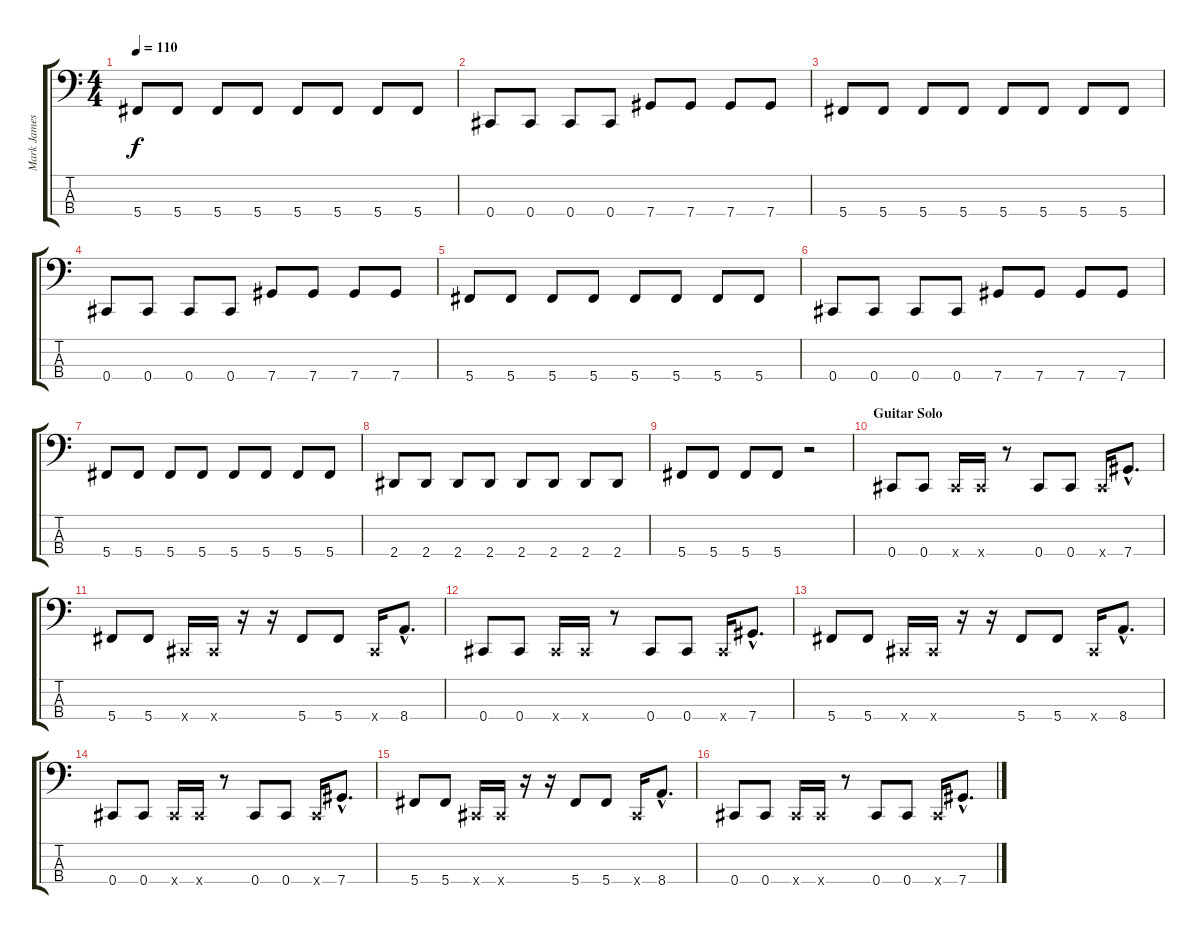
\track ("Mark James Klepaski" "Mark James") {instrument electricbassfinger}
\staff {score tabs}
\tuning (Gb2 Db2 Ab1 Db1) {hide}
\ts (4 4)
\tempo 110
\clef f4
\ks c
5.4.8{dy f} 5.4.8 5.4.8 5.4.8 5.4.8 5.4.8 5.4.8 5.4.8 |
0.4.8 0.4.8 0.4.8 0.4.8 7.4.8 7.4.8 7.4.8 7.4.8 |
5.4.8 5.4.8 5.4.8 5.4.8 5.4.8 5.4.8 5.4.8 5.4.8 |
0.4.8 0.4.8 0.4.8 0.4.8 7.4.8 7.4.8 7.4.8 7.4.8 |
5.4.8 5.4.8 5.4.8 5.4.8 5.4.8 5.4.8 5.4.8 5.4.8 |
0.4.8 0.4.8 0.4.8 0.4.8 7.4.8 7.4.8 7.4.8 7.4.8 |
5.4.8 5.4.8 5.4.8 5.4.8 5.4.8 5.4.8 5.4.8 5.4.8 |
2.4.8 2.4.8 2.4.8 2.4.8 2.4.8 2.4.8 2.4.8 2.4.8 |
5.4.8 5.4.8 5.4.8 5.4.8 r.2 |
\section ("" "Guitar Solo")
0.4.8 0.4.8 0.4{x}.16 0.4{x}.16 r.8 0.4.8 0.4.8 0.4{x}.16 7.4{hac}.8{d} |
5.4.8 5.4.8 0.4{x}.16 0.4{x}.16 r.16 r.16 5.4.8 5.4.8 0.4{x}.16 8.4{hac}.8{d} |
0.4.8 0.4.8 0.4{x}.16 0.4{x}.16 r.8 0.4.8 0.4.8 0.4{x}.16 7.4{hac}.8{d} |
5.4.8 5.4.8 0.4{x}.16 0.4{x}.16 r.16 r.16 5.4.8 5.4.8 0.4{x}.16 8.4{hac}.8{d} |
0.4.8 0.4.8 0.4{x}.16 0.4{x}.16 r.8 0.4.8 0.4.8 0.4{x}.16 7.4{hac}.8{d} |
5.4.8 5.4.8 0.4{x}.16 0.4{x}.16 r.16 r.16 5.4.8 5.4.8 0.4{x}.16 8.4{hac}.8{d} |
0.4.8 0.4.8 0.4{x}.16 0.4{x}.16 r.8 0.4.8 0.4.8 0.4{x}.16 7.4{hac}.8{d}
